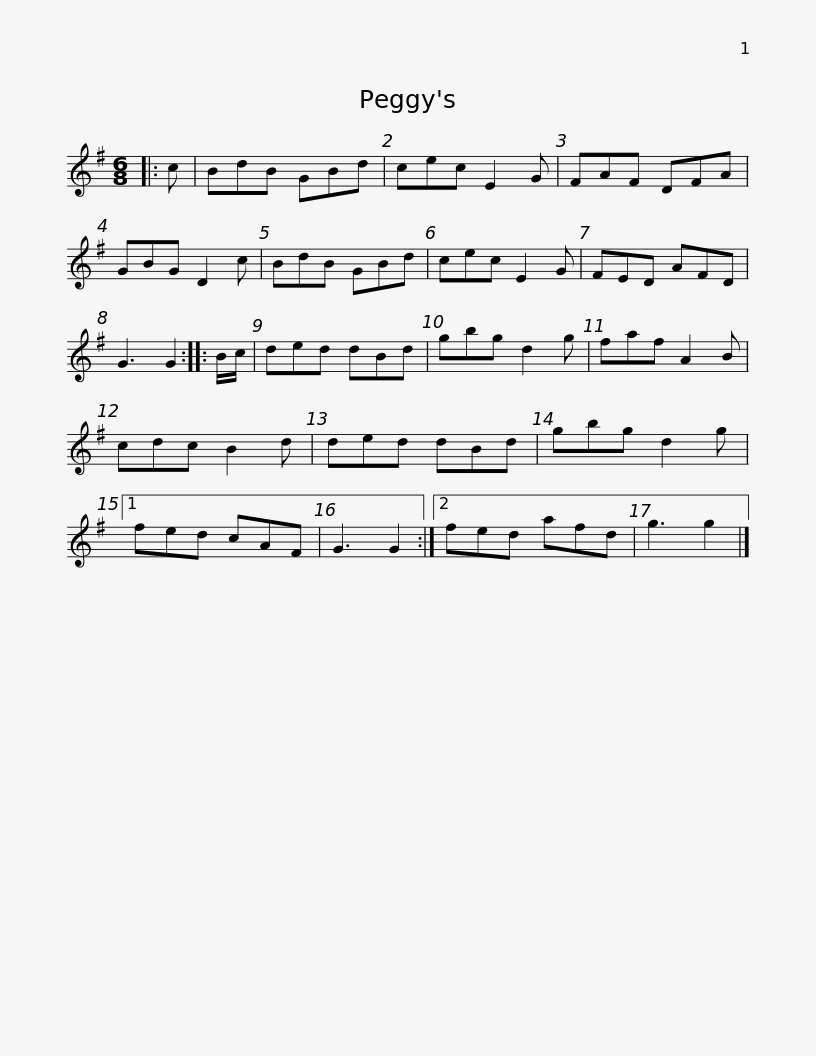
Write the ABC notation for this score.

X:1
L:1/8
M:6/8
I:linebreak $
K:G
V:1 treble
V:1
|: c | BdB GBd | cec E2 G | FAF DFA | GBG D2 c | %5
 BdB GBd | cec E2 G | FED AFD |$ G3 G2 :: B/c/ | %10
 ded dBd | gbg d2 g | faf A2 B | cdc B2 d | ded dBd | %15
 gbg d2 g |1 fed cAF |$ G3 G2 :|2 fed afd | g3 g2 |] %20
